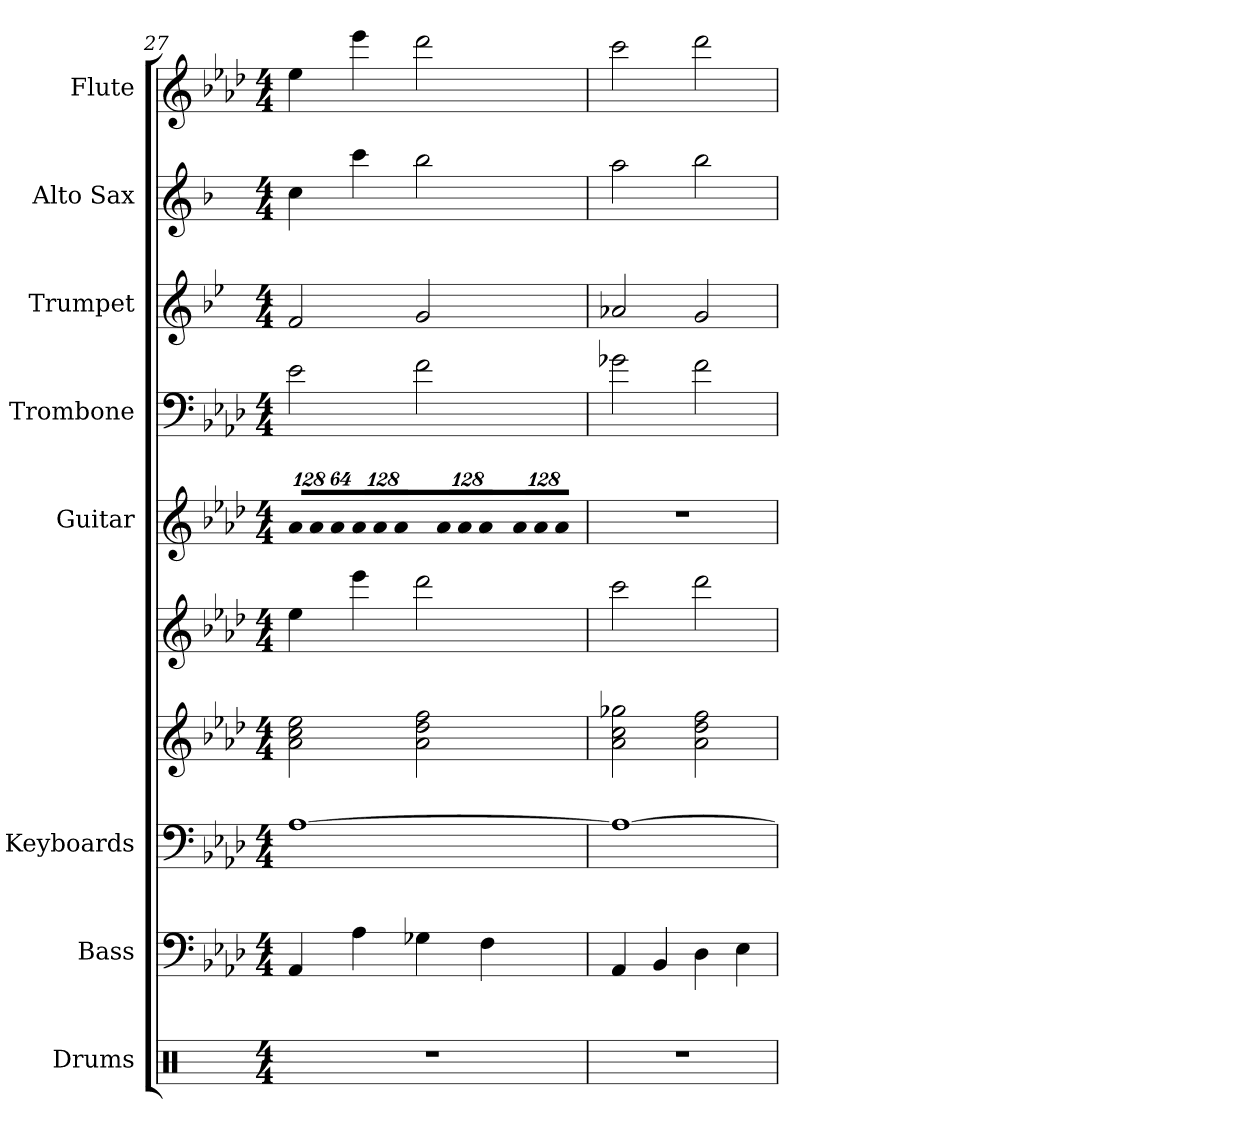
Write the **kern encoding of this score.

**kern	**kern	**kern	**kern	**kern	**kern	**kern	**kern	**kern	**kern
*part8	*part7	*part6	*part6	*part6	*part5	*part4	*part3	*part2	*part1
*staff10	*staff9	*staff8	*staff7	*staff6	*staff5	*staff4	*staff3	*staff2	*staff1
*I"Drums	*I"Bass	*I"Keyboards	*	*	*I"Guitar	*I"Trombone	*I"Trumpet	*I"Alto Sax	*I"Flute
*I'Dr.	*I'Bass	*I'Kbd.	*	*	*	*I'Tbn.	*I'Tpt.	*I'Alto Sax.	*I'Fl.
*clefX	*clefF4	*clefF4	*clefG2	*clefG2	*clefG2	*clefF4	*clefG2	*clefG2	*clefG2
*	*ITrd7c12	*	*	*	*ITrd7c12	*	*ITrd1c2	*ITrd5c9	*
*k[]	*k[b-e-a-d-]	*k[b-e-a-d-]	*k[b-e-a-d-]	*k[b-e-a-d-]	*k[b-e-a-d-]	*k[b-e-a-d-]	*k[b-e-a-d-]	*k[b-e-a-d-]	*k[b-e-a-d-]
*C:	*A-:	*A-:	*A-:	*A-:	*A-:	*A-:	*A-:	*A-:	*A-:
*M4/4	*M4/4	*M4/4	*M4/4	*M4/4	*M4/4	*M4/4	*M4/4	*M4/4	*M4/4
*	*	*	*	*	*Xbrackettup	*	*	*	*
=27	=27	=27	=27	=27	=27	=27	=27	=27	=27
!	!	!	!	!	!LO:N:vis=8	!	!	!	!
1r	4AAA-i/	[1A-i	2a-i\ 2cci 2ee-i	4ee-i\	1024%85A-i/L	2e-i\	2e-i/	4e-i\	4ee-i\
!	!	!	!	!	!LO:N:vis=8	!	!	!	!
.	.	.	.	.	1024%85A-i/	.	.	.	.
!	!	!	!	!	!LO:N:vis=8	!	!	!	!
.	.	.	.	.	512%43A-i/J	.	.	.	.
!	!	!	!	!	!LO:N:vis=8	!	!	!	!
.	4AA-i\	.	.	4eee-i\	1024%85A-i/L	.	.	4ee-i\	4eee-i\
!	!	!	!	!	!LO:N:vis=8	!	!	!	!
.	.	.	.	.	1024%85A-i/	.	.	.	.
!	!	!	!	!	!LO:N:vis=8	!	!	!	!
.	.	.	.	.	512%43A-i/J	.	.	.	.
!	!	!	!	!	!LO:N:vis=8	!	!	!	!
.	4GG-Xi\	.	2a-i\ 2dd-i 2ffi	2ddd-i\	1024%85A-i/L	2fi\	2fi/	2dd-i\	2ddd-i\
!	!	!	!	!	!LO:N:vis=8	!	!	!	!
.	.	.	.	.	1024%85A-i/	.	.	.	.
!	!	!	!	!	!LO:N:vis=8	!	!	!	!
.	.	.	.	.	512%43A-i/J	.	.	.	.
!	!	!	!	!	!LO:N:vis=8	!	!	!	!
.	4FFi\	.	.	.	1024%85A-i/L	.	.	.	.
!	!	!	!	!	!LO:N:vis=8	!	!	!	!
.	.	.	.	.	1024%85A-i/	.	.	.	.
!	!	!	!	!	!LO:N:vis=8	!	!	!	!
.	.	.	.	.	512%43A-i/J	.	.	.	.
=28	=28	=28	=28	=28	=28	=28	=28	=28	=28
1r	4AAA-i/	1A-i_	2a-i\ 2cci 2gg-Xi	2ccci\	1r	2g-Xi\	2g-Xi/	2cci\	2ccci\
.	4BBB-i/	.	.	.	.	.	.	.	.
.	4DD-i\	.	2a-i\ 2dd-i 2ffi	2ddd-i\	.	2fi\	2fi/	2dd-i\	2ddd-i\
.	4EE-i\	.	.	.	.	.	.	.	.
=	=	=	=	=	=	=	=	=	=
*-	*-	*-	*-	*-	*-	*-	*-	*-	*-
